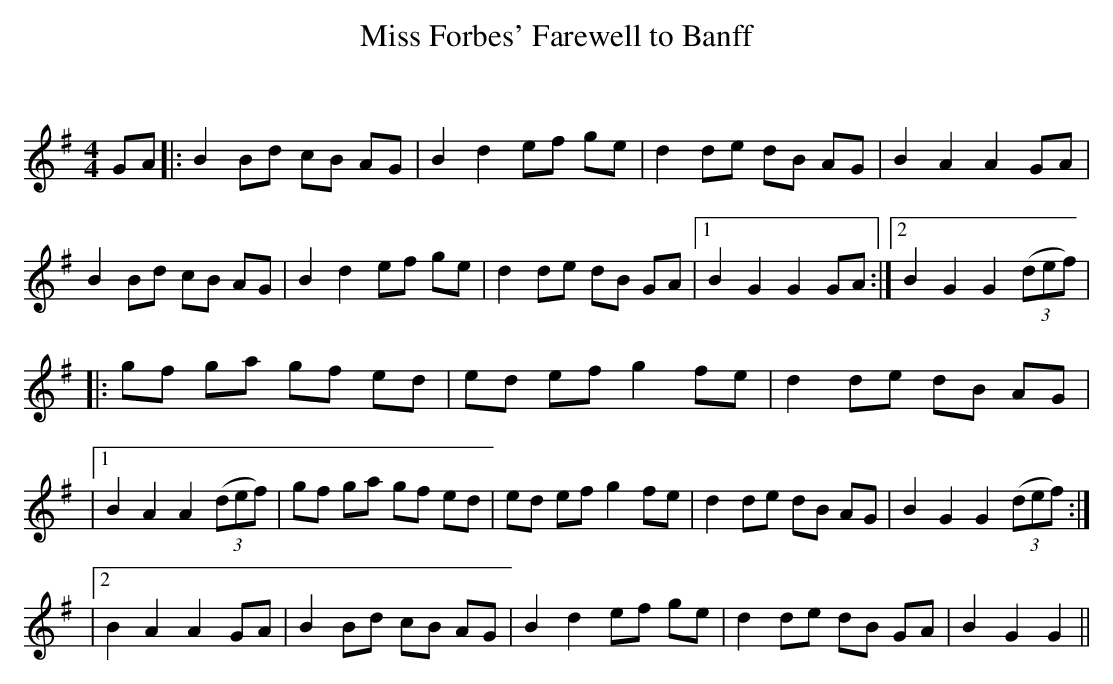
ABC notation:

X:1
T: Miss Forbes' Farewell to Banff
C:
Q: 232
K:G
M:4/4
L:1/8
GA|:B2 Bd cB AG|B2 d2 ef ge|d2 de dB AG|B2 A2 A2 GA|
B2 Bd cB AG|B2 d2 ef ge|d2 de dB GA|1B2 G2 G2 GA:|2B2 G2 G2 ((3def)|
|:gf ga gf ed|ed ef g2 fe|d2 de dB AG|
|1B2 A2 A2 ((3def) |gf ga gf ed|ed ef g2 fe|d2 de dB AG|B2 G2 G2 ((3def) :|
|2B2 A2 A2 GA|B2 Bd cB AG|B2 d2 ef ge|d2 de dB GA|B2 G2 G2||
